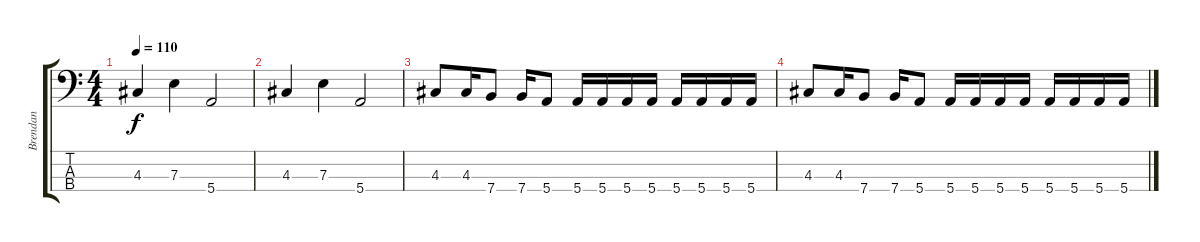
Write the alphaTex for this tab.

\track ("Brendan" "Brendan") {instrument electricbasspick}
\staff {score tabs}
\tuning (G2 D2 A1 E1) {hide}
\ts (4 4)
\tempo 110
\clef f4
\ks c
4.3.4{dy f} 7.3.4 5.4.2 |
4.3.4 7.3.4 5.4.2 |
4.3.8 4.3.16 7.4.8 7.4.16 5.4.8 5.4.16 5.4.16 5.4.16 5.4.16 5.4.16 5.4.16 5.4.16 5.4.16 |
4.3.8 4.3.16 7.4.8 7.4.16 5.4.8 5.4.16 5.4.16 5.4.16 5.4.16 5.4.16 5.4.16 5.4.16 5.4.16
